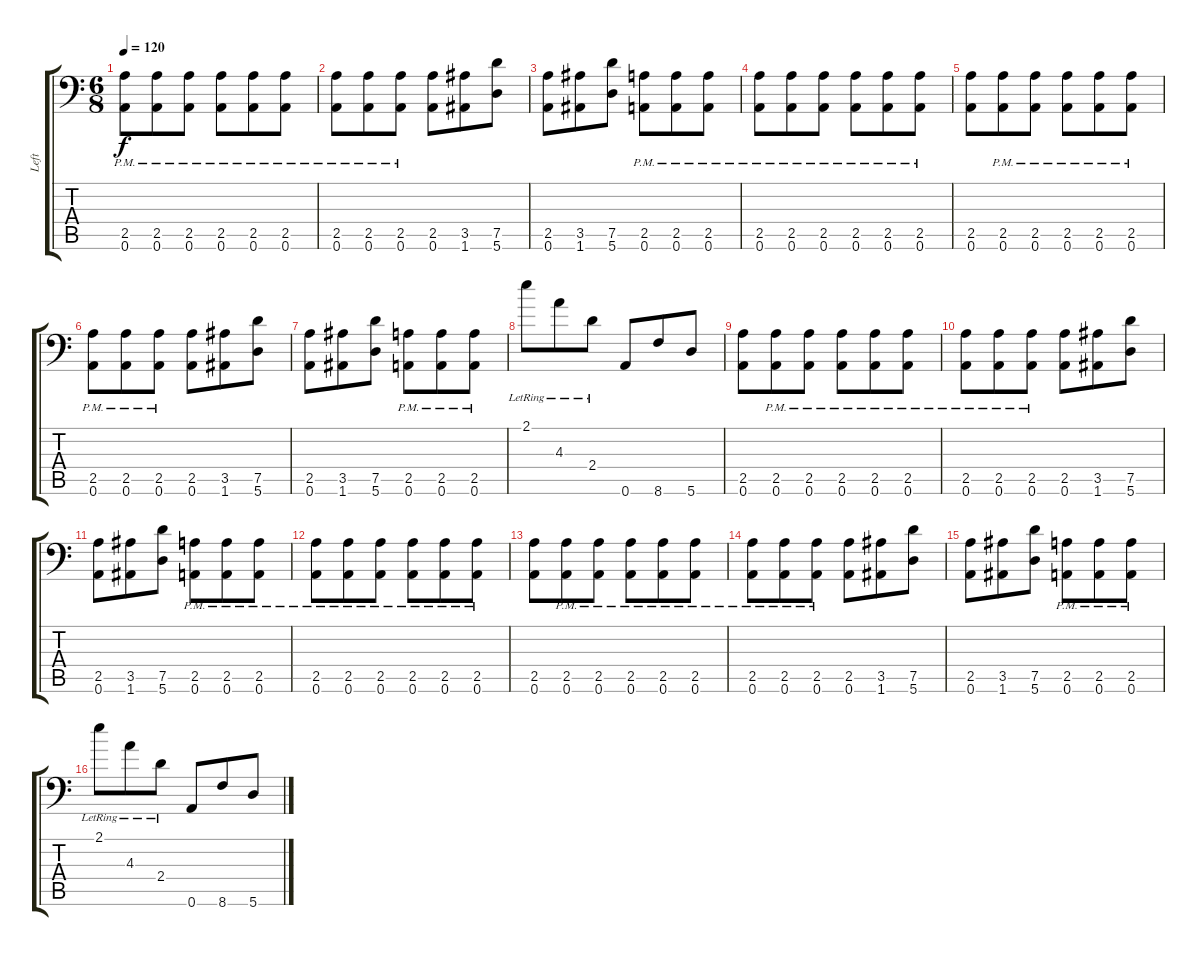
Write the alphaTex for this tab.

\track ("Left" "Left") {instrument distortionguitar}
\staff {score tabs}
\tuning (D4 A3 F3 C3 G2 A1) {hide}
\ts (6 8)
\tempo 120
\clef f4
\ks c
(2.5{pm} 0.6{pm}).8{dy f} (2.5{pm} 0.6{pm}).8 (2.5{pm} 0.6{pm}).8 (2.5{pm} 0.6{pm}).8 (2.5{pm} 0.6{pm}).8 (2.5{pm} 0.6{pm}).8 |
(2.5{pm} 0.6{pm}).8 (2.5{pm} 0.6{pm}).8 (2.5{pm} 0.6{pm}).8 (2.5 0.6).8 (3.5 1.6).8 (7.5 5.6).8 |
(2.5 0.6).8 (3.5 1.6).8 (7.5 5.6).8 (2.5{pm} 0.6{pm}).8 (2.5{pm} 0.6{pm}).8 (2.5{pm} 0.6{pm}).8 |
(2.5{pm} 0.6{pm}).8 (2.5{pm} 0.6{pm}).8 (2.5{pm} 0.6{pm}).8 (2.5{pm} 0.6{pm}).8 (2.5{pm} 0.6{pm}).8 (2.5{pm} 0.6{pm}).8 |
(2.5 0.6).8 (2.5{pm} 0.6{pm}).8 (2.5{pm} 0.6{pm}).8 (2.5{pm} 0.6{pm}).8 (2.5{pm} 0.6{pm}).8 (2.5{pm} 0.6{pm}).8 |
(2.5{pm} 0.6{pm}).8 (2.5{pm} 0.6{pm}).8 (2.5{pm} 0.6{pm}).8 (2.5 0.6).8 (3.5 1.6).8 (7.5 5.6).8 |
(2.5 0.6).8 (3.5 1.6).8 (7.5 5.6).8 (2.5{pm} 0.6{pm}).8 (2.5{pm} 0.6{pm}).8 (2.5{pm} 0.6{pm}).8 |
2.1{lr}.8 4.3{lr}.8 2.4{lr}.8 0.6.8 8.6.8 5.6.8 |
(2.5 0.6).8 (2.5{pm} 0.6{pm}).8 (2.5{pm} 0.6{pm}).8 (2.5{pm} 0.6{pm}).8 (2.5{pm} 0.6{pm}).8 (2.5{pm} 0.6{pm}).8 |
(2.5{pm} 0.6{pm}).8 (2.5{pm} 0.6{pm}).8 (2.5{pm} 0.6{pm}).8 (2.5 0.6).8 (3.5 1.6).8 (7.5 5.6).8 |
(2.5 0.6).8 (3.5 1.6).8 (7.5 5.6).8 (2.5{pm} 0.6{pm}).8 (2.5{pm} 0.6{pm}).8 (2.5{pm} 0.6{pm}).8 |
(2.5{pm} 0.6{pm}).8 (2.5{pm} 0.6{pm}).8 (2.5{pm} 0.6{pm}).8 (2.5{pm} 0.6{pm}).8 (2.5{pm} 0.6{pm}).8 (2.5{pm} 0.6{pm}).8 |
(2.5 0.6).8 (2.5{pm} 0.6{pm}).8 (2.5{pm} 0.6{pm}).8 (2.5{pm} 0.6{pm}).8 (2.5{pm} 0.6{pm}).8 (2.5{pm} 0.6{pm}).8 |
(2.5{pm} 0.6{pm}).8 (2.5{pm} 0.6{pm}).8 (2.5{pm} 0.6{pm}).8 (2.5 0.6).8 (3.5 1.6).8 (7.5 5.6).8 |
(2.5 0.6).8 (3.5 1.6).8 (7.5 5.6).8 (2.5{pm} 0.6{pm}).8 (2.5{pm} 0.6{pm}).8 (2.5{pm} 0.6{pm}).8 |
2.1{lr}.8 4.3{lr}.8 2.4{lr}.8 0.6.8 8.6.8 5.6.8
